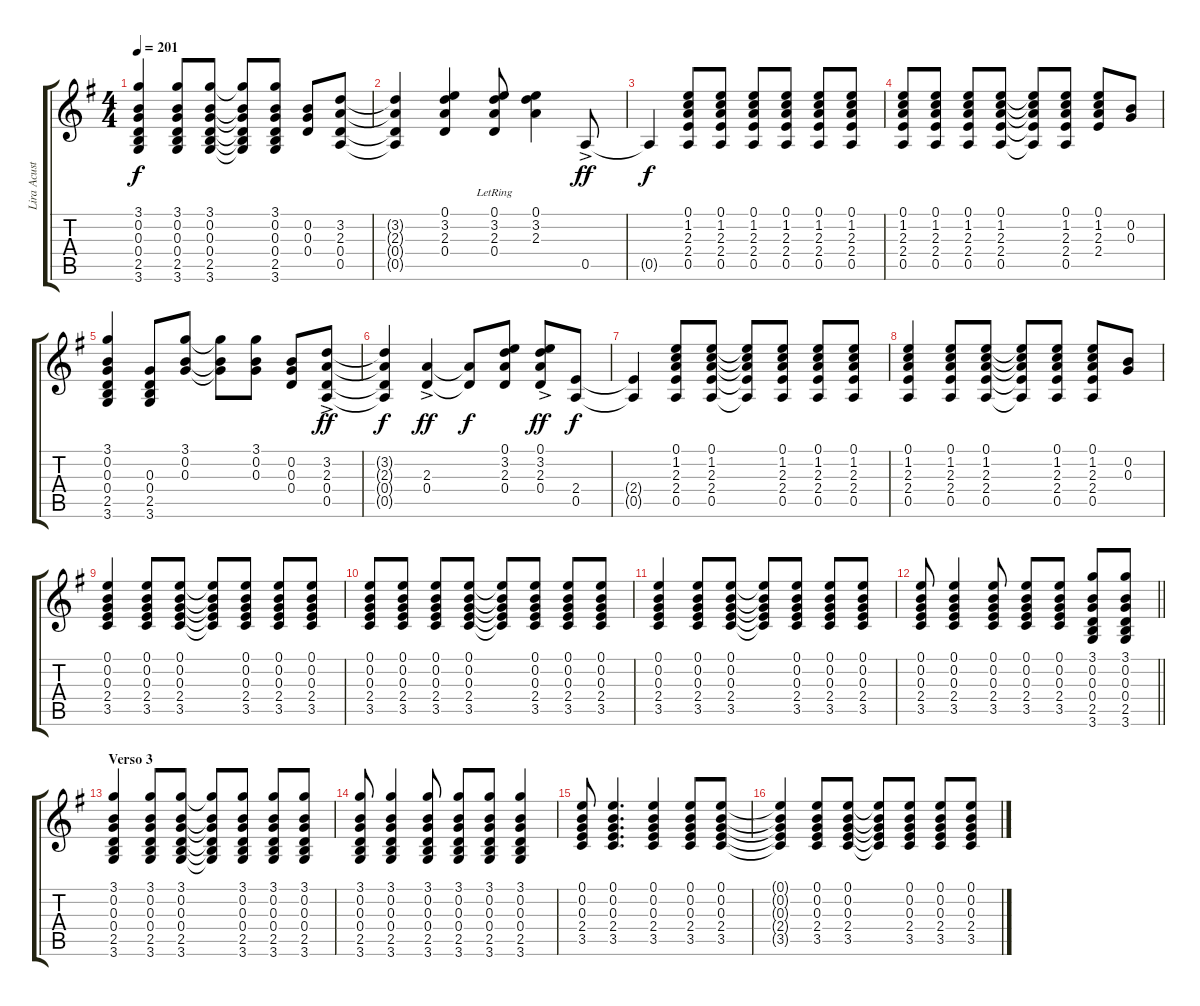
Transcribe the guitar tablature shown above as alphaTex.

\track ("Lira Acustica" "Lira Acust") {instrument acousticguitarsteel}
\staff {score tabs}
\tuning (E4 B3 G3 D3 A2 E2) {hide}
\ts (4 4)
\tempo 201
\clef g2
\ks g
(3.1 0.2 0.3 0.4 2.5 3.6).4{dy f} (3.1 0.2 0.3 0.4 2.5 3.6).8 (3.1 0.2 0.3 0.4 2.5 3.6).8 (3.1{t} 0.2{t} 0.3{t} 0.4{t} 2.5{t} 3.6{t}).8 (3.1 0.2 0.3 0.4 2.5 3.6).8 (0.2 0.3 0.4).8 (3.2 2.3 0.4 0.5).8 |
(3.2{t} 2.3{t} 0.4{t} 0.5{t}).4 (0.1 3.2 2.3 0.4).4 (0.1{lr} 3.2{lr} 2.3{lr} 0.4{lr}).8 (0.1 3.2 2.3).4 0.5{ac}.8{dy ff} |
0.5{t}.4{dy f} (0.1 1.2 2.3 2.4 0.5).8 (0.1 1.2 2.3 2.4 0.5).8 (0.1 1.2 2.3 2.4 0.5).8 (0.1 1.2 2.3 2.4 0.5).8 (0.1 1.2 2.3 2.4 0.5).8 (0.1 1.2 2.3 2.4 0.5).8 |
(0.1 1.2 2.3 2.4 0.5).8 (0.1 1.2 2.3 2.4 0.5).8 (0.1 1.2 2.3 2.4 0.5).8 (0.1 1.2 2.3 2.4 0.5).8 (0.1{t} 1.2{t} 2.3{t} 2.4{t} 0.5{t}).8 (0.1 1.2 2.3 2.4 0.5).8 (0.1 1.2 2.3 2.4).8 (0.2 0.3).8 |
(3.1 0.2 0.3 0.4 2.5 3.6).4 (0.3 0.4 2.5 3.6).8 (3.1 0.2 0.3).8 (3.1{t} 0.2{t} 0.3{t}).8 (3.1 0.2 0.3).8 (0.2 0.3 0.4).8 (3.2{ac} 2.3{ac} 0.4{ac} 0.5{ac}).8{dy ff} |
(3.2{t} 2.3{t} 0.4{t} 0.5{t}).4{dy f} (2.3{ac} 0.4{ac}).4{dy ff} (2.3{t} 0.4{t}).8{dy f} (0.1 3.2 2.3 0.4).8 (0.1{ac} 3.2{ac} 2.3{ac} 0.4{ac}).8{dy ff} (2.4 0.5).8{dy f} |
(2.4{t} 0.5{t}).4 (0.1 1.2 2.3 2.4 0.5).8 (0.1 1.2 2.3 2.4 0.5).8 (0.1{t} 1.2{t} 2.3{t} 2.4{t} 0.5{t}).8 (0.1 1.2 2.3 2.4 0.5).8 (0.1 1.2 2.3 2.4 0.5).8 (0.1 1.2 2.3 2.4 0.5).8 |
(0.1 1.2 2.3 2.4 0.5).4 (0.1 1.2 2.3 2.4 0.5).8 (0.1 1.2 2.3 2.4 0.5).8 (0.1{t} 1.2{t} 2.3{t} 2.4{t} 0.5{t}).8 (0.1 1.2 2.3 2.4 0.5).8 (0.1 1.2 2.3 2.4 0.5).8 (0.2 0.3).8 |
(0.1 0.2 0.3 2.4 3.5).4 (0.1 0.2 0.3 2.4 3.5).8 (0.1 0.2 0.3 2.4 3.5).8 (0.1{t} 0.2{t} 0.3{t} 2.4{t} 3.5{t}).8 (0.1 0.2 0.3 2.4 3.5).8 (0.1 0.2 0.3 2.4 3.5).8 (0.1 0.2 0.3 2.4 3.5).8 |
(0.1 0.2 0.3 2.4 3.5).8 (0.1 0.2 0.3 2.4 3.5).8 (0.1 0.2 0.3 2.4 3.5).8 (0.1 0.2 0.3 2.4 3.5).8 (0.1{t} 0.2{t} 0.3{t} 2.4{t} 3.5{t}).8 (0.1 0.2 0.3 2.4 3.5).8 (0.1 0.2 0.3 2.4 3.5).8 (0.1 0.2 0.3 2.4 3.5).8 |
(0.1 0.2 0.3 2.4 3.5).4 (0.1 0.2 0.3 2.4 3.5).8 (0.1 0.2 0.3 2.4 3.5).8 (0.1{t} 0.2{t} 0.3{t} 2.4{t} 3.5{t}).8 (0.1 0.2 0.3 2.4 3.5).8 (0.1 0.2 0.3 2.4 3.5).8 (0.1 0.2 0.3 2.4 3.5).8 |
\barLineRight lightlight
(0.1 0.2 0.3 2.4 3.5).8 (0.1 0.2 0.3 2.4 3.5).4 (0.1 0.2 0.3 2.4 3.5).8 (0.1 0.2 0.3 2.4 3.5).8 (0.1 0.2 0.3 2.4 3.5).8 (3.1 0.2 0.3 0.4 2.5 3.6).8 (3.1 0.2 0.3 0.4 2.5 3.6).8 |
\section ("" "Verso 3")
(3.1 0.2 0.3 0.4 2.5 3.6).4 (3.1 0.2 0.3 0.4 2.5 3.6).8 (3.1 0.2 0.3 0.4 2.5 3.6).8 (3.1{t} 0.2{t} 0.3{t} 0.4{t} 2.5{t} 3.6{t}).8 (3.1 0.2 0.3 0.4 2.5 3.6).8 (3.1 0.2 0.3 0.4 2.5 3.6).8 (3.1 0.2 0.3 0.4 2.5 3.6).8 |
(3.1 0.2 0.3 0.4 2.5 3.6).8 (3.1 0.2 0.3 0.4 2.5 3.6).4 (3.1 0.2 0.3 0.4 2.5 3.6).8 (3.1 0.2 0.3 0.4 2.5 3.6).8 (3.1 0.2 0.3 0.4 2.5 3.6).8 (3.1 0.2 0.3 0.4 2.5 3.6).4 |
(0.1 0.2 0.3 2.4 3.5).8 (0.1 0.2 0.3 2.4 3.5).4{d} (0.1 0.2 0.3 2.4 3.5).4 (0.1 0.2 0.3 2.4 3.5).8 (0.1 0.2 0.3 2.4 3.5).8 |
(0.1{t} 0.2{t} 0.3{t} 2.4{t} 3.5{t}).4 (0.1 0.2 0.3 2.4 3.5).8 (0.1 0.2 0.3 2.4 3.5).8 (0.1{t} 0.2{t} 0.3{t} 2.4{t} 3.5{t}).8 (0.1 0.2 0.3 2.4 3.5).8 (0.1 0.2 0.3 2.4 3.5).8 (0.1 0.2 0.3 2.4 3.5).8
